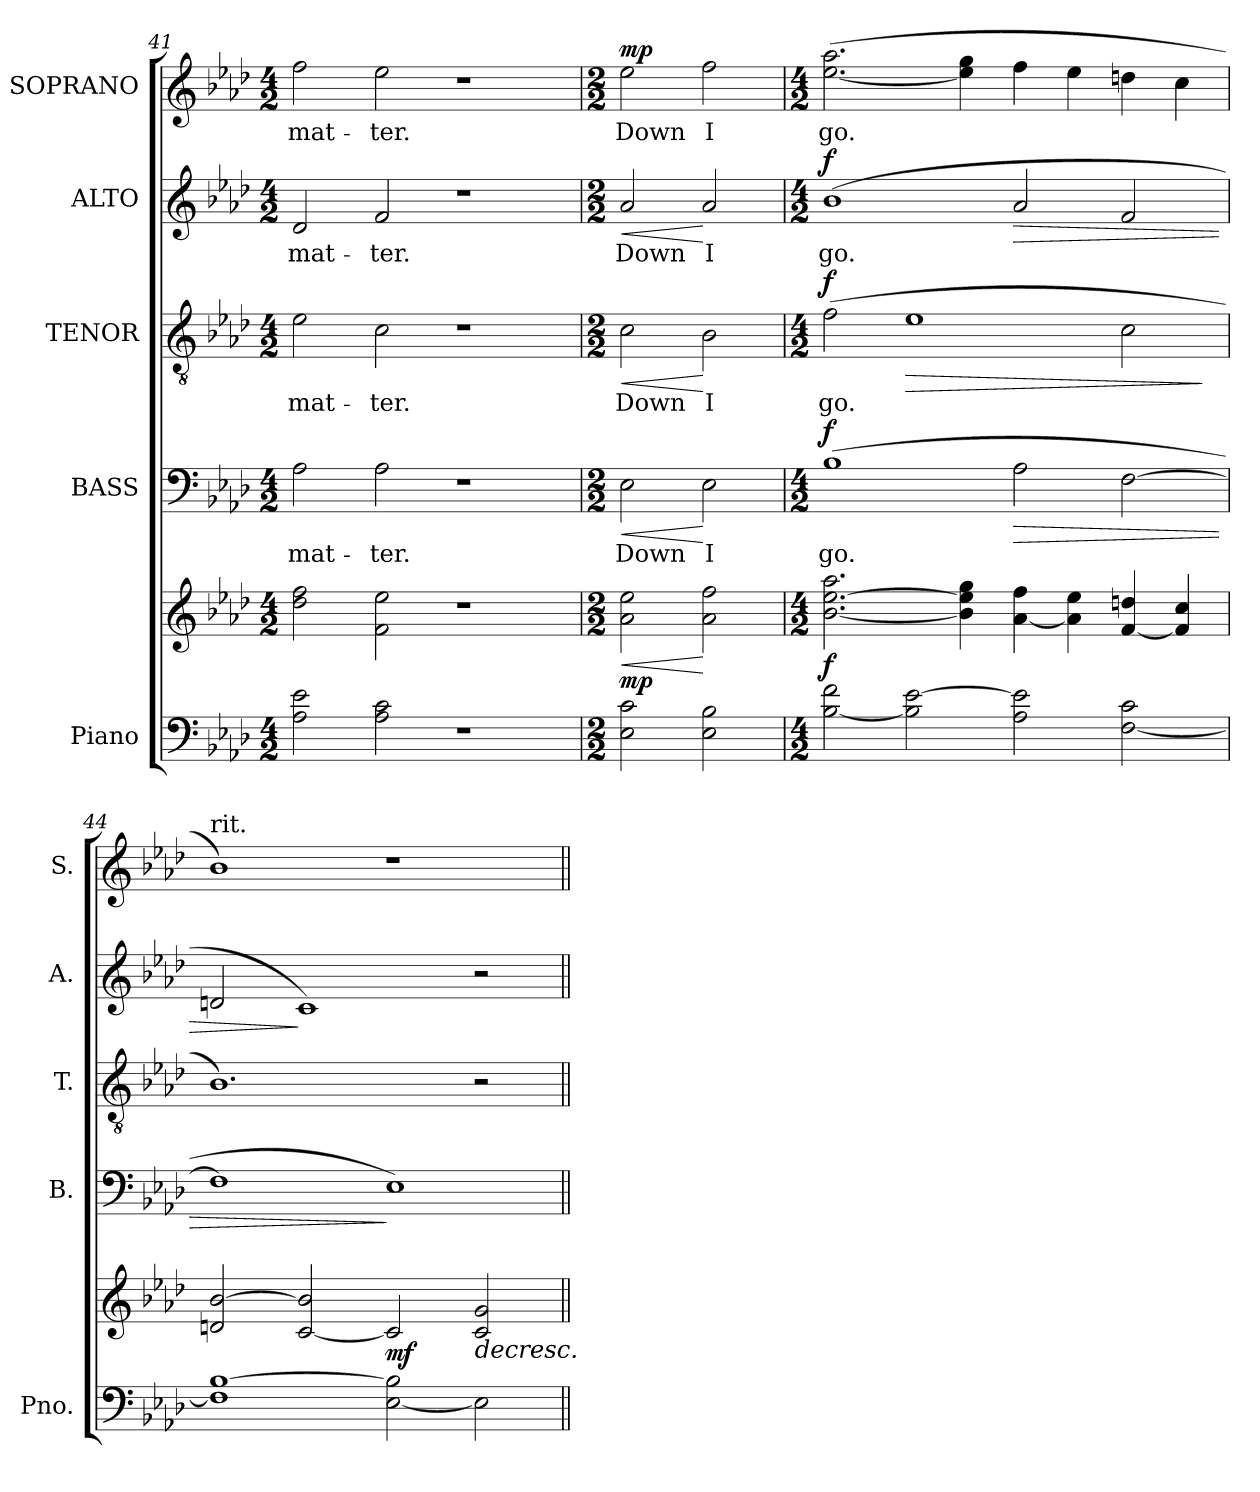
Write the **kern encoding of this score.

**kern	**kern	**dynam	**kern	**text	**dynam	**kern	**text	**dynam	**kern	**text	**dynam	**kern	**text	**dynam
*part5	*part5	*part5	*part4	*part4	*part4	*part3	*part3	*part3	*part2	*part2	*part2	*part1	*part1	*part1
*staff6	*staff5	*staff5/6	*staff4	*staff4	*staff4	*staff3	*staff3	*staff3	*staff2	*staff2	*staff2	*staff1	*staff1	*staff1
*I"Piano	*	*	*I"BASS	*	*	*I"TENOR	*	*	*I"ALTO	*	*	*I"SOPRANO	*	*
*I'Pno.	*	*	*I'B.	*	*	*I'T.	*	*	*I'A.	*	*	*I'S.	*	*
*clefF4	*clefG2	*	*clefF4	*	*	*clefGv2	*	*	*clefG2	*	*	*clefG2	*	*
*	*	*	*	*	*	*ITrd7c12	*	*	*	*	*	*	*	*
*k[b-e-a-d-]	*k[b-e-a-d-]	*	*k[b-e-a-d-]	*	*	*k[b-e-a-d-]	*	*	*k[b-e-a-d-]	*	*	*k[b-e-a-d-]	*	*
*A-:	*A-:	*	*A-:	*	*	*A-:	*	*	*A-:	*	*	*A-:	*	*
*M4/2	*M4/2	*	*M4/2	*	*	*M4/2	*	*	*M4/2	*	*	*M4/2	*	*
=41	=41	=41	=41	=41	=41	=41	=41	=41	=41	=41	=41	=41	=41	=41
!	!	!	!	!LO:LY:b:color=#000000	!	!	!	!	!	!	!	!	!	!
!	!	!	!	!	!	!	!LO:LY:b:color=#000000	!	!	!	!	!	!	!
!	!	!	!	!	!	!	!	!	!	!LO:LY:b:color=#000000	!	!	!	!
!	!	!	!	!	!	!	!	!	!	!	!	!	!LO:LY:b:color=#000000	!
2A-i\ 2e-i	2dd-i\ 2ffi	.	2A-i\	mat-	.	2E-i\	mat-	.	2d-i/	mat-	.	2ffi\	mat-	.
!	!	!	!	!LO:LY:b:color=#000000	!	!	!	!	!	!	!	!	!	!
!	!	!	!	!	!	!	!LO:LY:b:color=#000000	!	!	!	!	!	!	!
!	!	!	!	!	!	!	!	!	!	!LO:LY:b:color=#000000	!	!	!	!
!	!	!	!	!	!	!	!	!	!	!	!	!	!LO:LY:b:color=#000000	!
2A-i\ 2ci	2fi\ 2ee-i	.	2A-i\	-ter.	.	2Ci\	-ter.	.	2fi/	-ter.	.	2ee-i\	-ter.	.
1r	1r	.	1r	.	.	1r	.	.	1r	.	.	1r	.	.
=42	=42	=42	=42	=42	=42	=42	=42	=42	=42	=42	=42	=42	=42	=42
*M2/2	*M2/2	*	*M2/2	*	*	*M2/2	*	*	*M2/2	*	*	*M2/2	*	*
!	!	!LO:HP:b	!	!	!	!	!	!	!	!	!	!	!	!
!	!	!	!	!LO:LY:b:color=#000000	!LO:HP:b	!	!	!	!	!	!	!	!	!
!	!	!	!	!	!	!	!LO:LY:b:color=#000000	!LO:HP:b	!	!	!	!	!	!
!	!	!	!	!	!	!	!	!	!	!LO:LY:b:color=#000000	!LO:HP:b	!	!	!
!	!	!	!	!	!	!	!	!	!	!	!	!	!LO:LY:b:color=#000000	!
2E-i\ 2ci	2a-i\ 2ee-i	< mp	2E-i\	Down	<	2Ci\	Down	<	2a-i/	Down	<	2ee-i\	Down	mp
!	!	!	!	!LO:LY:b:color=#000000	!	!	!	!	!	!	!	!	!	!
!	!	!	!	!	!	!	!LO:LY:b:color=#000000	!	!	!	!	!	!	!
!	!	!	!	!	!	!	!	!	!	!LO:LY:b:color=#000000	!	!	!	!
!	!	!	!	!	!	!	!	!	!	!	!	!	!LO:LY:b:color=#000000	!
2E-i\ 2B-i	2a-i\ 2ffi	[	2E-i\	I	[	2BB-i\	I	[	2a-i/	I	[	2ffi\	I	.
=43	=43	=43	=43	=43	=43	=43	=43	=43	=43	=43	=43	=43	=43	=43
*M4/2	*M4/2	*	*M4/2	*	*	*M4/2	*	*	*M4/2	*	*	*M4/2	*	*
!	!	!	!	!LO:LY:b:color=#000000	!	!	!	!	!	!	!	!	!	!
!	!	!	!	!	!	!	!LO:LY:b:color=#000000	!	!	!	!	!	!	!
!	!	!	!	!	!	!	!	!	!	!LO:LY:b:color=#000000	!	!	!	!
!	!	!	!	!	!	!	!	!	!	!	!	!	!LO:LY:b:color=#000000	!
[<2B-i\ 2fi	[<2.b-i\ [>2.ee-i 2.aa-i	f	(1B-i	go.	f	(2Fi\	go.	f	(1b-i	go.	f	([<2.ee-i\ 2.aa-i	go.	.
!	!	!	!	!	!	!	!	!LO:HP:b	!	!	!	!	!	!
2B-i\] [>2e-i	.	.	.	.	.	1E-i	.	>	.	.	.	.	.	.
.	4b-i\] 4ee-i] 4ggi	.	.	.	.	.	.	.	.	.	.	4ee-i\] 4ggi	.	.
!	!	!	!	!	!LO:HP:b	!	!	!	!	!	!LO:HP:b	!	!	!
2A-i\ 2e-i]	[<4a-i\ 4ffi	.	2A-i\	.	>	.	.	.	2a-i/	.	>	4ffi\	.	.
.	4a-i\] 4ee-i	.	.	.	.	.	.	.	.	.	.	4ee-i\	.	.
[<2Fi\ 2ci	[<4fi/ 4ddni	.	[>2Fi\	.	.	2Ci\	.	.	2fi/	.	.	4ddni\	.	.
.	4fi/] 4cci	.	.	.	.	.	.	.	.	.	.	4cci\	.	.
.	.	.	.	.	.	.	.	]	.	.	.	.	.	.
!!LO:PB:g=z
=44	=44	=44	=44	=44	=44	=44	=44	=44	=44	=44	=44	=44	=44	=44
!	!	!	!	!	!	!	!	!	!	!	!	!LO:TX:t=rit.	!	!
1Fi] [>1B-i	2dni/ [>2b-i	.	1Fi]	.	.	1.BB-i)	.	.	2dni/	.	.	1b-i)	.	.
.	[<2ci/ 2b-i]	.	.	.	.	.	.	.	1ci)	.	]	.	.	.
[<2E-i\ 2B-i]	2ci/]	] mf	1E-i)	.	]	.	.	.	.	.	.	1r	.	.
!	!	!LO:HP:b	!	!	!	!	!	!	!	!	!	!	!	!
2E-i\]	2ci/ 2gi	>	.	.	.	2r	.	.	2r	.	.	.	.	.
=||	=||	=||	=||	=||	=||	=||	=||	=||	=||	=||	=||	=||	=||	=||
*-	*-	*-	*-	*-	*-	*-	*-	*-	*-	*-	*-	*-	*-	*-
